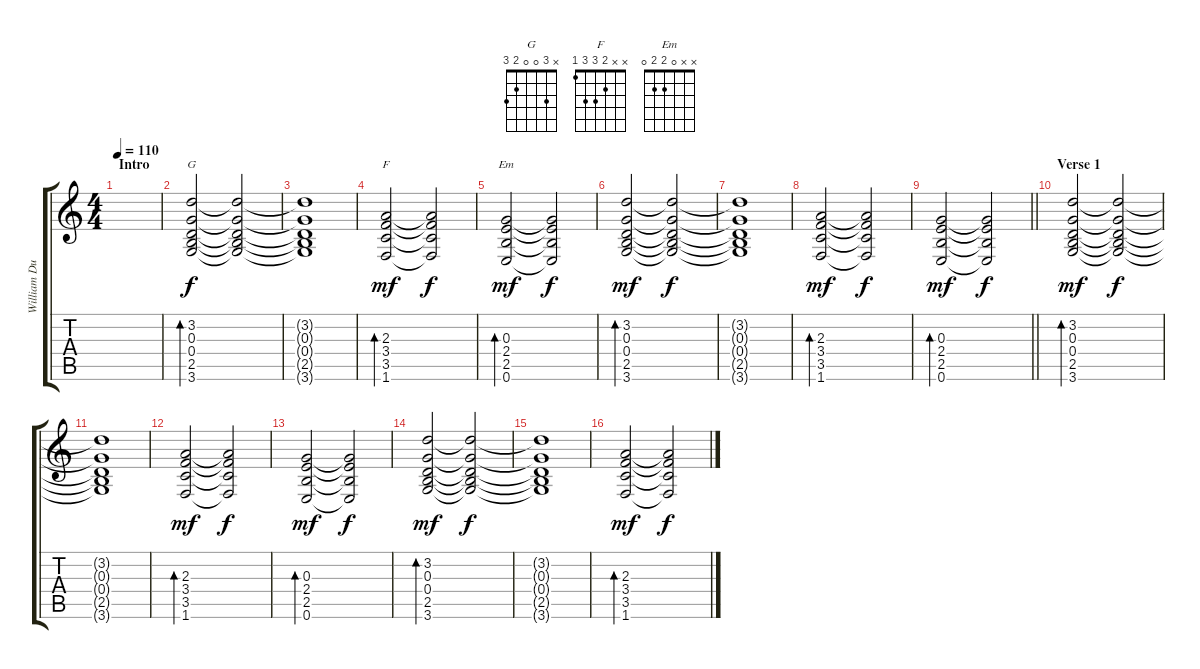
\track ("William Duffy - Gtr. 4 Light Dist." "William Du") {instrument distortionguitar}
\staff {score tabs}
\tuning (E4 B3 G3 D3 A2 E2) {hide}
\chord ("G" x 3 0 0 2 3)
\chord ("F" x x 2 3 3 1)
\chord ("Em" x x 0 2 2 0)
\ts (4 4)
\section ("" "Intro")
\tempo 110
\clef g2
\ks c
|
(3.2 0.3 0.4 2.5 3.6).2{bd 240 ch "G"} (3.2{t} 0.3{t} 0.4{t} 2.5{t} 3.6{t}).2{dy f} |
(3.2{t} 0.3{t} 0.4{t} 2.5{t} 3.6{t}).1 |
(2.3 3.4 3.5 1.6).2{bd 240 ch "F" dy mf} (2.3{t} 3.4{t} 3.5{t} 1.6{t}).2{dy f} |
(0.3 2.4 2.5 0.6).2{bd 240 ch "Em" dy mf} (0.3{t} 2.4{t} 2.5{t} 0.6{t}).2{dy f} |
(3.2 0.3 0.4 2.5 3.6).2{bd 240 dy mf} (3.2{t} 0.3{t} 0.4{t} 2.5{t} 3.6{t}).2{dy f} |
(3.2{t} 0.3{t} 0.4{t} 2.5{t} 3.6{t}).1 |
(2.3 3.4 3.5 1.6).2{bd 240 dy mf} (2.3{t} 3.4{t} 3.5{t} 1.6{t}).2{dy f} |
\barLineRight lightlight
(0.3 2.4 2.5 0.6).2{bd 240 dy mf} (0.3{t} 2.4{t} 2.5{t} 0.6{t}).2{dy f} |
\section ("" "Verse 1")
(3.2 0.3 0.4 2.5 3.6).2{bd 240 dy mf} (3.2{t} 0.3{t} 0.4{t} 2.5{t} 3.6{t}).2{dy f} |
(3.2{t} 0.3{t} 0.4{t} 2.5{t} 3.6{t}).1 |
(2.3 3.4 3.5 1.6).2{bd 240 dy mf} (2.3{t} 3.4{t} 3.5{t} 1.6{t}).2{dy f} |
(0.3 2.4 2.5 0.6).2{bd 240 dy mf} (0.3{t} 2.4{t} 2.5{t} 0.6{t}).2{dy f} |
(3.2 0.3 0.4 2.5 3.6).2{bd 240 dy mf} (3.2{t} 0.3{t} 0.4{t} 2.5{t} 3.6{t}).2{dy f} |
(3.2{t} 0.3{t} 0.4{t} 2.5{t} 3.6{t}).1 |
(2.3 3.4 3.5 1.6).2{bd 240 dy mf} (2.3{t} 3.4{t} 3.5{t} 1.6{t}).2{dy f}
